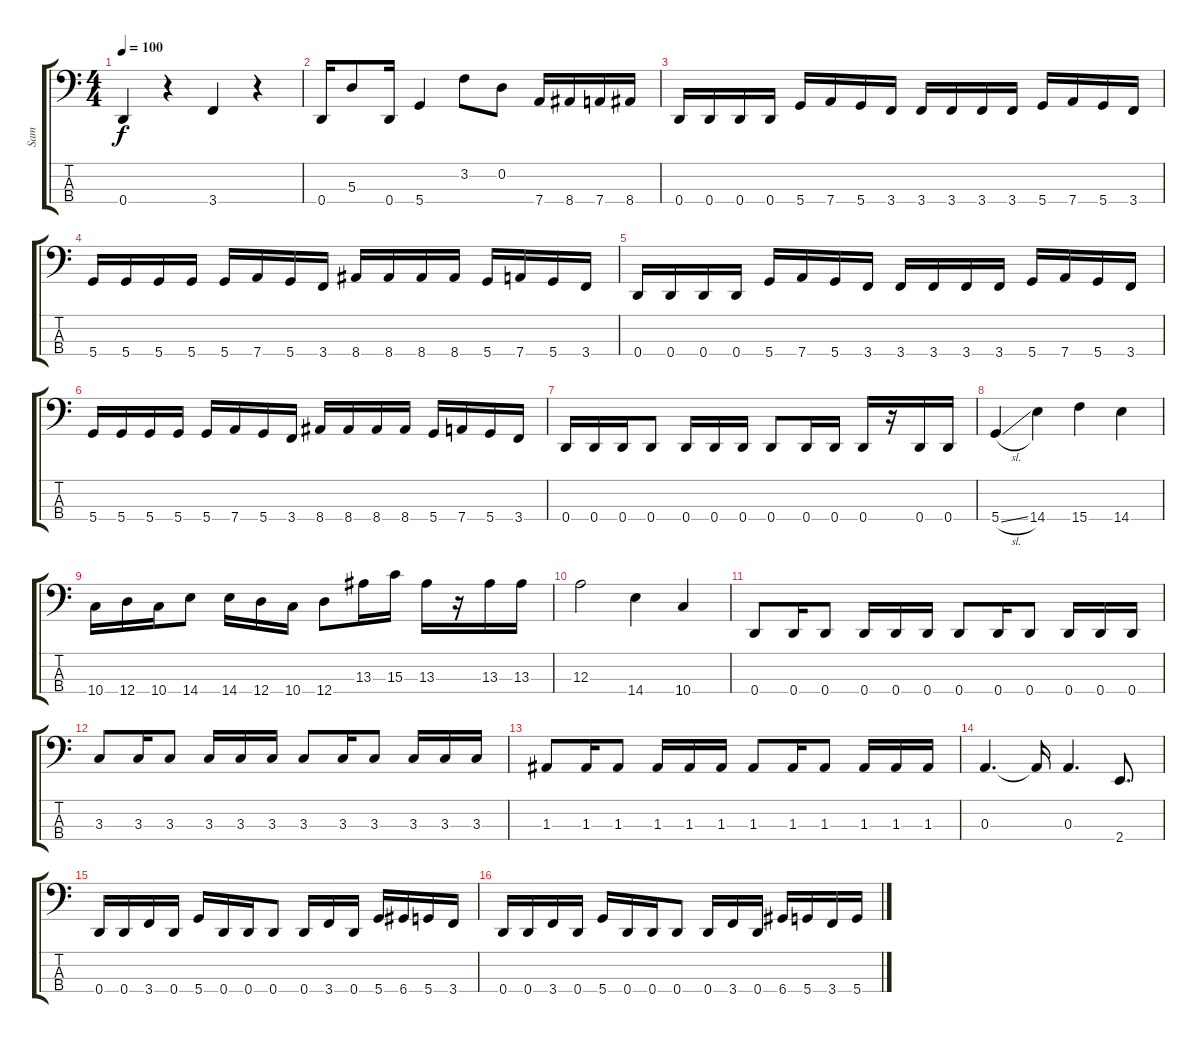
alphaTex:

\track ("Sam" "Sam") {instrument electricbasspick}
\staff {score tabs}
\tuning (G2 D2 A1 D1) {hide}
\ts (4 4)
\tempo 100
\clef f4
\ks c
0.4.4{dy f} r.4 3.4.4 r.4 |
0.4.16 5.3.8 0.4.16 5.4.4 3.2.8 0.2.8 7.4.16 8.4.16 7.4.16 8.4.16 |
0.4.16 0.4.16 0.4.16 0.4.16 5.4.16 7.4.16 5.4.16 3.4.16 3.4.16 3.4.16 3.4.16 3.4.16 5.4.16 7.4.16 5.4.16 3.4.16 |
5.4.16 5.4.16 5.4.16 5.4.16 5.4.16 7.4.16 5.4.16 3.4.16 8.4.16 8.4.16 8.4.16 8.4.16 5.4.16 7.4.16 5.4.16 3.4.16 |
0.4.16 0.4.16 0.4.16 0.4.16 5.4.16 7.4.16 5.4.16 3.4.16 3.4.16 3.4.16 3.4.16 3.4.16 5.4.16 7.4.16 5.4.16 3.4.16 |
5.4.16 5.4.16 5.4.16 5.4.16 5.4.16 7.4.16 5.4.16 3.4.16 8.4.16 8.4.16 8.4.16 8.4.16 5.4.16 7.4.16 5.4.16 3.4.16 |
0.4.16 0.4.16 0.4.16 0.4.8 0.4.16 0.4.16 0.4.16 0.4.8 0.4.16 0.4.16 0.4.16 r.16 0.4.16 0.4.16 |
5.4{sl}.4 14.4.4 15.4.4 14.4.4 |
10.4.16 12.4.16 10.4.16 14.4.8 14.4.16 12.4.16 10.4.16 12.4.8 13.3.16 15.3.16 13.3.16 r.16 13.3.16 13.3.16 |
12.3.2 14.4.4 10.4.4 |
0.4.8 0.4.16 0.4.8 0.4.16 0.4.16 0.4.16 0.4.8 0.4.16 0.4.8 0.4.16 0.4.16 0.4.16 |
3.3.8 3.3.16 3.3.8 3.3.16 3.3.16 3.3.16 3.3.8 3.3.16 3.3.8 3.3.16 3.3.16 3.3.16 |
1.3.8 1.3.16 1.3.8 1.3.16 1.3.16 1.3.16 1.3.8 1.3.16 1.3.8 1.3.16 1.3.16 1.3.16 |
0.3.4{d} 0.3{t}.16 0.3.4{d} 2.4.8{d} |
0.4.16 0.4.16 3.4.16 0.4.16 5.4.16 0.4.16 0.4.16 0.4.8 0.4.16 3.4.16 0.4.16 5.4.16 6.4.16 5.4.16 3.4.16 |
0.4.16 0.4.16 3.4.16 0.4.16 5.4.16 0.4.16 0.4.16 0.4.8 0.4.16 3.4.16 0.4.16 6.4.16 5.4.16 3.4.16 5.4.16
